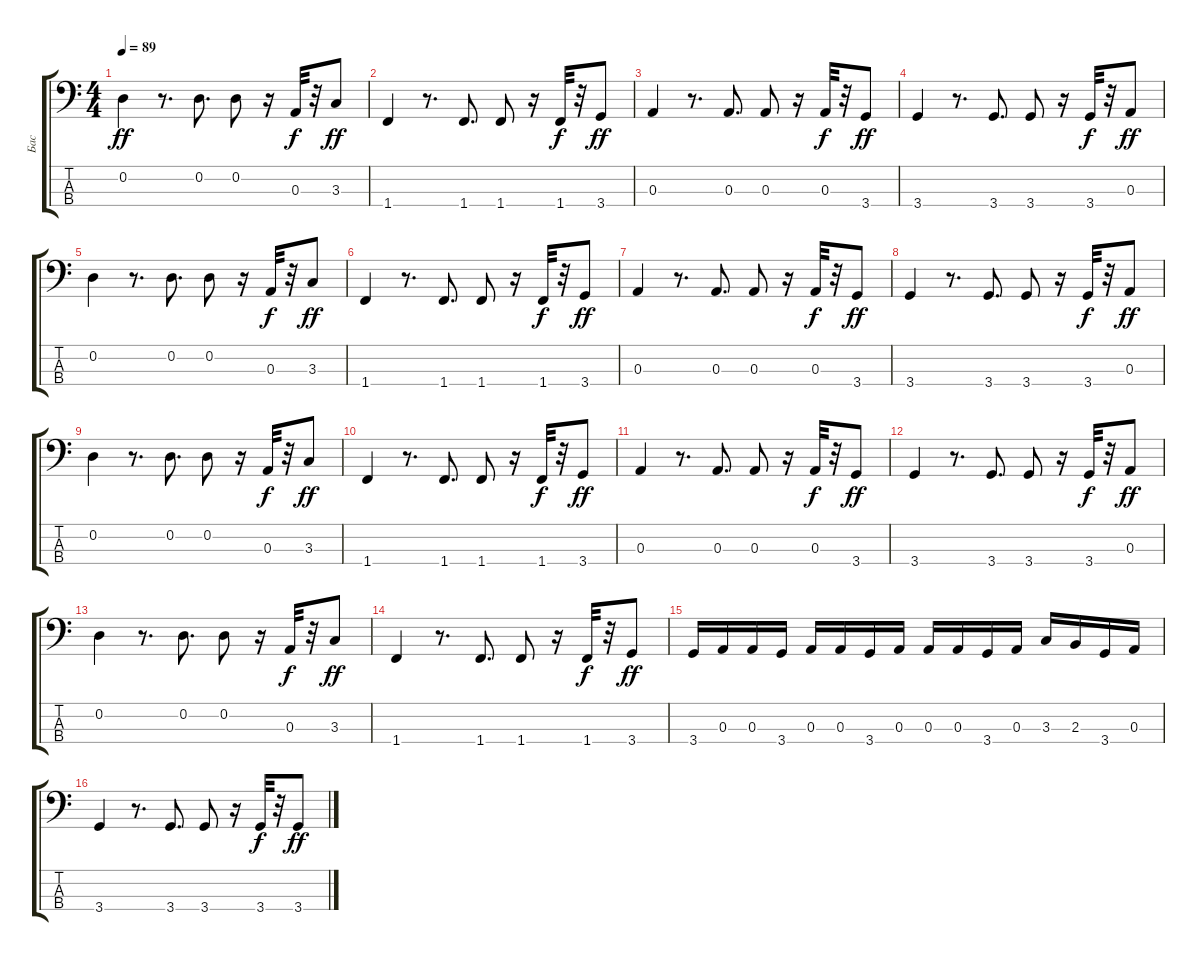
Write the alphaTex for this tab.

\track ("Бас " "Бас ") {instrument electricbassfinger}
\staff {score tabs}
\tuning (G2 D2 A1 E1) {hide}
\ts (4 4)
\tempo 89
\clef f4
\ks c
0.2.4{dy ff} r.8{d} 0.2.8{d} 0.2.8 r.16 0.3.32{dy f} r.32 3.3.8{dy ff} |
1.4.4 r.8{d} 1.4.8{d} 1.4.8 r.16 1.4.32{dy f} r.32 3.4.8{dy ff} |
0.3.4 r.8{d} 0.3.8{d} 0.3.8 r.16 0.3.32{dy f} r.32 3.4.8{dy ff} |
3.4.4 r.8{d} 3.4.8{d} 3.4.8 r.16 3.4.32{dy f} r.32 0.3.8{dy ff} |
0.2.4 r.8{d} 0.2.8{d} 0.2.8 r.16 0.3.32{dy f} r.32 3.3.8{dy ff} |
1.4.4 r.8{d} 1.4.8{d} 1.4.8 r.16 1.4.32{dy f} r.32 3.4.8{dy ff} |
0.3.4 r.8{d} 0.3.8{d} 0.3.8 r.16 0.3.32{dy f} r.32 3.4.8{dy ff} |
3.4.4 r.8{d} 3.4.8{d} 3.4.8 r.16 3.4.32{dy f} r.32 0.3.8{dy ff} |
0.2.4 r.8{d} 0.2.8{d} 0.2.8 r.16 0.3.32{dy f} r.32 3.3.8{dy ff} |
1.4.4 r.8{d} 1.4.8{d} 1.4.8 r.16 1.4.32{dy f} r.32 3.4.8{dy ff} |
0.3.4 r.8{d} 0.3.8{d} 0.3.8 r.16 0.3.32{dy f} r.32 3.4.8{dy ff} |
3.4.4 r.8{d} 3.4.8{d} 3.4.8 r.16 3.4.32{dy f} r.32 0.3.8{dy ff} |
0.2.4 r.8{d} 0.2.8{d} 0.2.8 r.16 0.3.32{dy f} r.32 3.3.8{dy ff} |
1.4.4 r.8{d} 1.4.8{d} 1.4.8 r.16 1.4.32{dy f} r.32 3.4.8{dy ff} |
3.4.16 0.3.16 0.3.16 3.4.16 0.3.16 0.3.16 3.4.16 0.3.16 0.3.16 0.3.16 3.4.16 0.3.16 3.3.16 2.3.16 3.4.16 0.3.16 |
3.4.4 r.8{d} 3.4.8{d} 3.4.8 r.16 3.4.32{dy f} r.32 3.4.8{dy ff}
